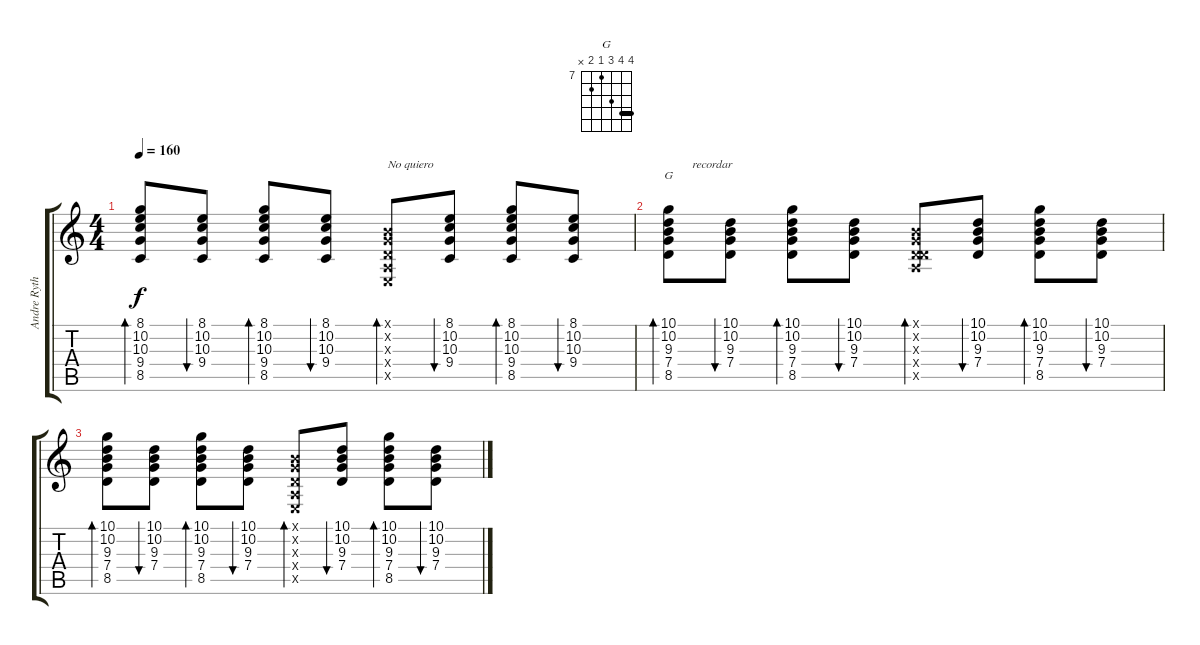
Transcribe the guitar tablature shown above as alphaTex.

\track ("Andre Rythm" "Andre Ryth") {instrument acousticguitarnylon}
\staff {score tabs}
\tuning (E2 A2 D3 G3 B3 E4) {hide}
\chord ("G" 10 10 9 7 8 x) {firstfret 7 barre 10}
\ts (4 4)
\tempo 160
\clef g2
\ks c
(8.1 10.2 10.3 9.4 8.5).8{bd 60 dy f} (8.1 10.2 10.3 9.4).8{bu 60} (8.1 10.2 10.3 9.4 8.5).8{bd 60} (8.1 10.2 10.3 9.4).8{bu 60} (0.1{x} 0.2{x} 0.3{x} 0.4{x} 0.5{x}).8{bd 60 txt "No quiero"} (8.1 10.2 10.3 9.4).8{bu 60} (8.1 10.2 10.3 9.4 8.5).8{bd 60} (8.1 10.2 10.3 9.4).8{bu 60} |
(10.1 10.2 9.3 7.4 8.5).8{bd 60 ch "G" txt "        recordar"} (10.1 10.2 9.3 7.4).8{bu 60} (10.1 10.2 9.3 7.4 8.5).8{bd 60} (10.1 10.2 9.3 7.4).8{bu 60} (10.1{x} 0.2{x} 0.3{x} 0.4{x} 0.5{x}).8{bd 60} (10.1 10.2 9.3 7.4).8{bu 60} (10.1 10.2 9.3 7.4 8.5).8{bd 60} (10.1 10.2 9.3 7.4).8{bu 60} |
(10.1 10.2 9.3 7.4 8.5).8{bd 60} (10.1 10.2 9.3 7.4).8{bu 60} (10.1 10.2 9.3 7.4 8.5).8{bd 60} (10.1 10.2 9.3 7.4).8{bu 60} (0.1{x} 0.2{x} 0.3{x} 0.4{x} 0.5{x}).8{bd 60} (10.1 10.2 9.3 7.4).8{bu 60} (10.1 10.2 9.3 7.4 8.5).8{bd 60} (10.1 10.2 9.3 7.4).8{bu 60}
